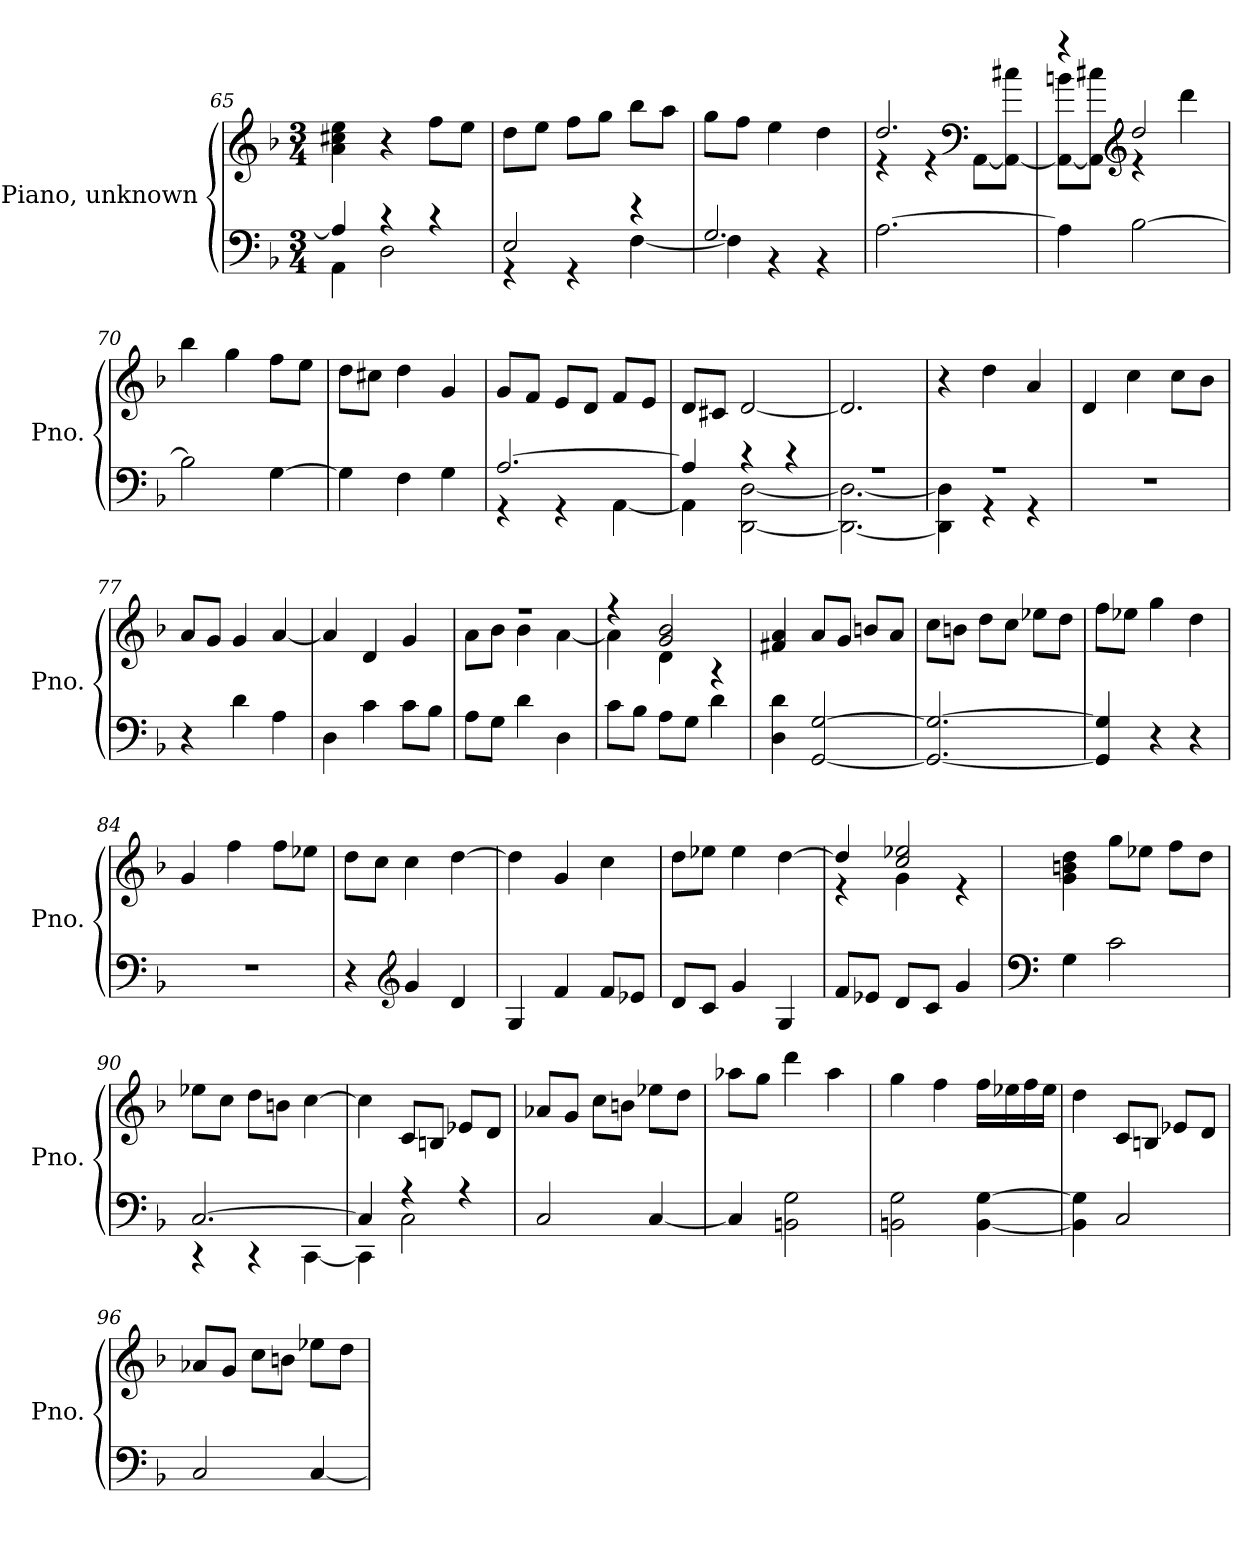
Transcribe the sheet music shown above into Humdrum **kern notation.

**kern	**kern
*part1	*part1
*staff2	*staff1
*I"Piano, unknown	*
*I'Pno.	*
!!LO:LB:g=z
*clefF4	*clefG2
*k[b-]	*k[b-]
*M3/4	*M3/4
=65	=65
*^	*
4A/]	4AA\	4a\ 4cc#X\ 4ee\
4r	2D\	4r
4r	.	8ff\L
.	.	8ee\J
=66	=66	=66
2E/	4r	8dd\L
.	.	8ee\J
.	4r	8ff\L
.	.	8gg\J
4r	[4F\	8bb-\L
.	.	8aa\J
=67	=67	=67
2.G/	4F\]	8gg\L
.	.	8ff\J
.	4r	4ee\
.	4r	4dd\
*v	*v	*
=68	=68
*	*^
[2.A\	2.dd/	4r
.	.	4r
*	*clefF4	*
.	.	[8AA\L
.	.	8AA\_ 8cc#X\J
=69	=69	=69
4A\]	4r	8AA\_ 8bn\L
.	.	8AA\] 8cc#X\J
*	*clefG2	*
[2B-\	2dd/	4r
.	.	4ddd\
*	*v	*v
=70	=70
2B-\]	4bb-\
.	4gg\
[4G\	8ff\L
.	8ee\J
!!LO:LB:g=z
=71	=71
4G\]	8dd\L
.	8cc#X\J
4F\	4dd\
4G\	4g/
=72	=72
*^	*
[2.A/	4r	8g/L
.	.	8f/J
.	4r	8e/L
.	.	8d/J
.	[4AA\	8f/L
.	.	8e/J
=73	=73	=73
4A/]	4AA\]	8d/L
.	.	8c#X/J
4r	[2DD\ [2D\	[2d/
4r	.	.
=74	=74	=74
2.r	2.DD\_ 2.D\_	2.d/]
=75	=75	=75
2.r	4DD\] 4D\]	4r
.	4r	4dd\
.	4r	4a/
*v	*v	*
=76	=76
2.r	4d/
.	4cc\
.	8cc\L
.	8b-\J
=77	=77
4r	8a/L
.	8g/J
4d\	4g/
4A\	[4a/
=78	=78
4D\	4a/]
4c\	4d/
8c\L	4g/
8B-\J	.
!!LO:LB:g=z
=79	=79
*	*^
8A\L	2.r	8a\L
8G\J	.	8b-\J
4d\	.	4b-\
4D\	.	[4a\
=80	=80	=80
8c\L	4r	4a\]
8B-\J	.	.
8A\L	2g/ 2b-/	4d\
8G\J	.	.
4d\	.	4r
*	*v	*v
=81	=81
4D\ 4d\	4f#X/ 4a/
[2GG/ [2G/	8a/L
.	8g/J
.	8bn/L
.	8a/J
=82	=82
2.GG/_ 2.G/_	8cc\L
.	8bn\J
.	8dd\L
.	8cc\J
.	8ee-X\L
.	8dd\J
=83	=83
4GG/] 4G/]	8ff\L
.	8ee-X\J
4r	4gg\
4r	4dd\
=84	=84
2.r	4g/
.	4ff\
.	8ff\L
.	8ee-X\J
=85	=85
4r	8dd\L
.	8cc\J
*clefG2	*
4g/	4cc\
4d/	[4dd\
!!LO:PB:g=z
=86	=86
4G/	4dd\]
4f/	4g/
8f/L	4cc\
8e-X/J	.
=87	=87
8d/L	8dd\L
8c/J	8ee-X\J
4g/	4ee-\
4G/	[4dd\
=88	=88
*	*^
8f/L	4dd/]	4r
8e-X/J	.	.
8d/L	2cc/ 2ee-X/	4g\
8c/J	.	.
4g/	.	4r
*	*v	*v
=89	=89
*clefF4	*
4G\	4g\ 4bn\ 4dd\
2c\	8gg\L
.	8ee-X\J
.	8ff\L
.	8dd\J
=90	=90
*^	*
[2.C/	4r	8ee-X\L
.	.	8cc\J
.	4r	8dd\L
.	.	8bn\J
.	[4CC\	[4cc\
=91	=91	=91
4C/]	4CC\]	4cc\]
4r	2C\	8c/L
.	.	8Bn/J
4r	.	8e-X/L
.	.	8d/J
*v	*v	*
!!LO:LB:g=z
=92	=92
2C/	8a-X/L
.	8g/J
.	8cc\L
.	8bn\J
[4C/	8ee-X\L
.	8dd\J
=93	=93
4C/]	8aa-X\L
.	8gg\J
2BBn\ 2G\	4ddd\
.	4aa-\
=94	=94
2BBn\ 2G\	4gg\
.	4ff\
[4BB\ [4G\	16ff\LL
.	16ee-X\
.	16ff\
.	16ee-\JJ
=95	=95
4BB\] 4G\]	4dd\
2C/	8c/L
.	8Bn/J
.	8e-X/L
.	8d/J
=96	=96
2C/	8a-X/L
.	8g/J
.	8cc\L
.	8bn\J
[4C/	8ee-X\L
.	8dd\J
=	=
*-	*-
